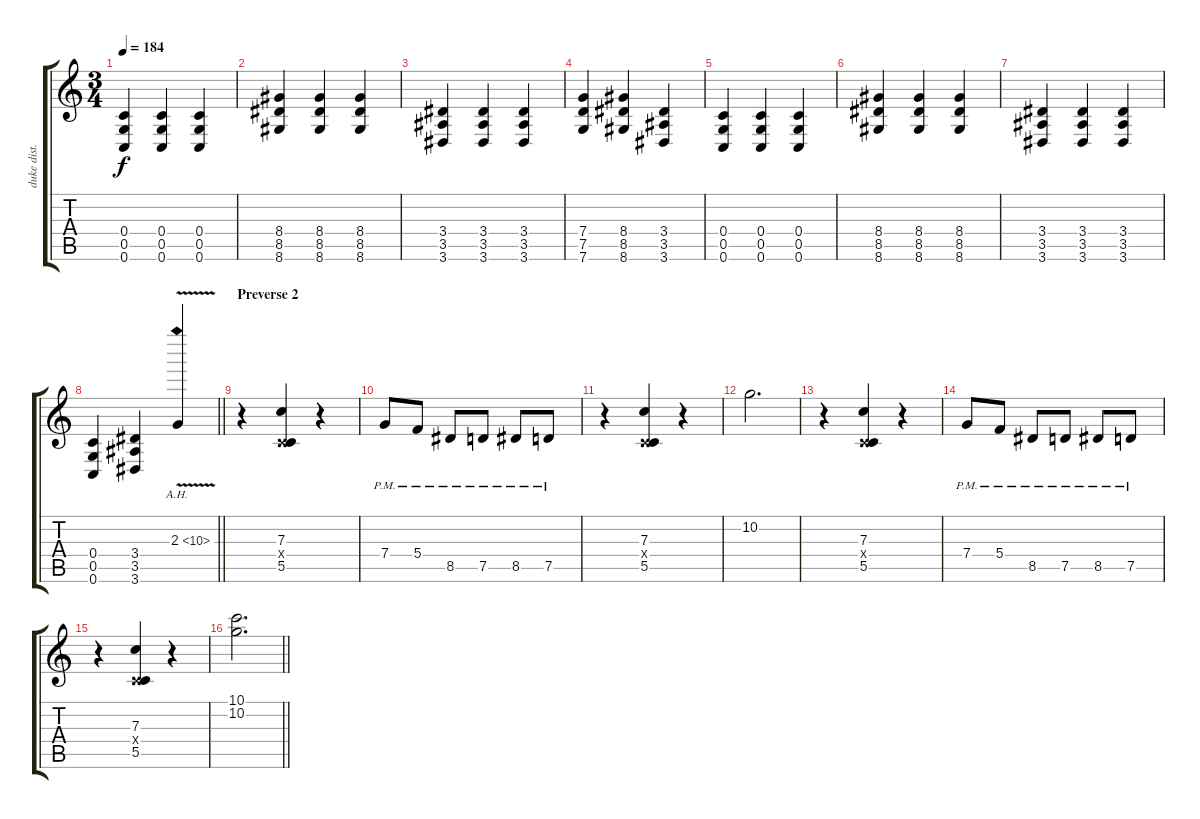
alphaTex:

\track ("duke dist." "duke dist.") {instrument overdrivenguitar}
\staff {score tabs}
\tuning (D4 A3 F3 C3 G2 C2) {hide}
\ts (3 4)
\tempo 184
\clef g2
\ks c
(0.4 0.5 0.6).4{dy f} (0.4 0.5 0.6).4 (0.4 0.5 0.6).4 |
(8.4 8.5 8.6).4 (8.4 8.5 8.6).4 (8.4 8.5 8.6).4 |
(3.4 3.5 3.6).4 (3.4 3.5 3.6).4 (3.4 3.5 3.6).4 |
(7.4 7.5 7.6).4 (8.4 8.5 8.6).4 (3.4 3.5 3.6).4 |
(0.4 0.5 0.6).4 (0.4 0.5 0.6).4 (0.4 0.5 0.6).4 |
(8.4 8.5 8.6).4 (8.4 8.5 8.6).4 (8.4 8.5 8.6).4 |
(3.4 3.5 3.6).4 (3.4 3.5 3.6).4 (3.4 3.5 3.6).4 |
\barLineRight lightlight
(0.4 0.5 0.6).4 (3.4 3.5 3.6).4 2.3{ah 8 v}.4 |
\section ("" "Preverse 2")
r.4 (7.3 0.4{x} 5.5).4 r.4 |
7.4{pm}.8 5.4{pm}.8 8.5{pm}.8 7.5{pm}.8 8.5{pm}.8 7.5{pm}.8 |
r.4 (7.3 0.4{x} 5.5).4 r.4 |
10.2.2{d} |
r.4 (7.3 0.4{x} 5.5).4 r.4 |
7.4{pm}.8 5.4{pm}.8 8.5{pm}.8 7.5{pm}.8 8.5{pm}.8 7.5{pm}.8 |
r.4 (7.3 0.4{x} 5.5).4 r.4 |
\barLineRight lightlight
(10.1 10.2).2{d}
